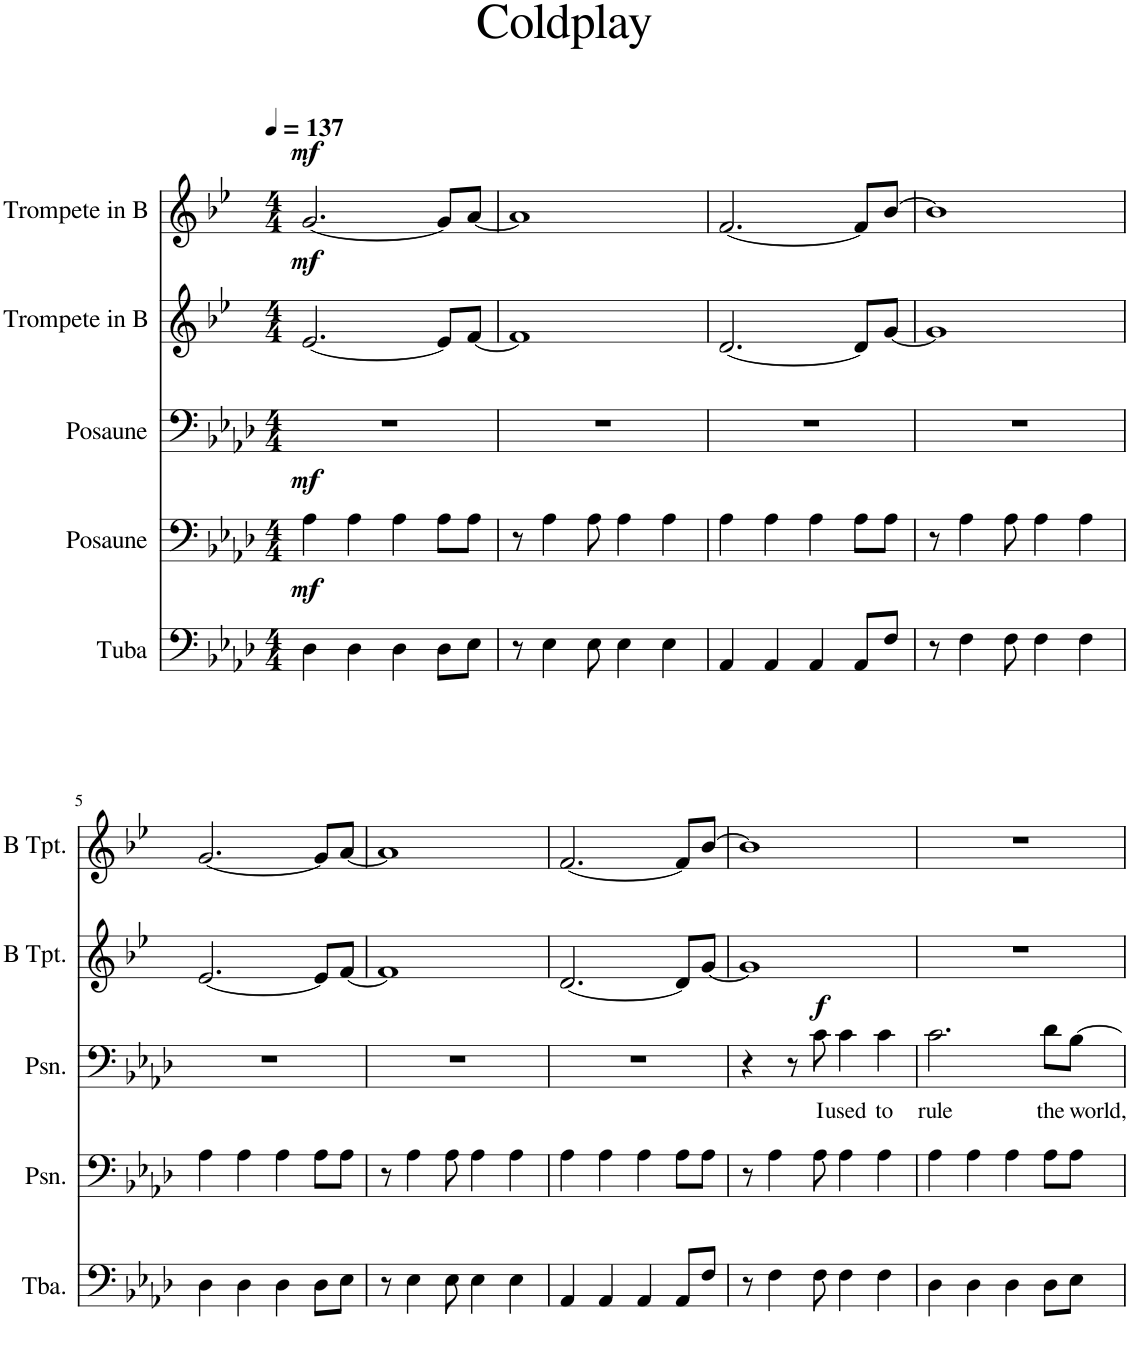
**kern	**dynam	**kern	**dynam	**kern	**text	**dynam	**kern	**dynam	**kern	**dynam
*part5	*part5	*part4	*part4	*part3	*part3	*part3	*part2	*part2	*part1	*part1
*staff5	*staff5	*staff4	*staff4	*staff3	*staff3	*staff3	*staff2	*staff2	*staff1	*staff1
*I"Tuba	*	*I"Posaune	*	*I"Posaune	*	*	*I"Trompete in B	*	*I"Trompete in B	*
*I'Tba.	*	*I'Psn.	*	*I'Psn.	*	*	*	*	*	*
*clefF4	*	*clefF4	*	*clefF4	*	*	*clefG2	*	*clefG2	*
*	*	*	*	*	*	*	*Trd1c2	*	*Trd1c2	*
*k[b-e-a-d-]	*	*k[b-e-a-d-]	*	*k[b-e-a-d-]	*	*	*k[b-e-]	*	*k[b-e-]	*
*M4/4	*	*M4/4	*	*M4/4	*	*	*M4/4	*	*M4/4	*
*MM137	*	*MM137	*	*MM137	*	*	*MM137	*	*MM137	*
=1	=1	=1	=1	=1	=1	=1	=1	=1	=1	=1
!	!LO:DY:a	!	!LO:DY:a	!	!	!	!	!LO:DY:a	!	!LO:DY:a
4D-\	mf	4A-\	mf	1r	.	.	[2.e-/	mf	[2.g/	mf
4D-\	.	4A-\	.	.	.	.	.	.	.	.
4D-\	.	4A-\	.	.	.	.	.	.	.	.
8D-\L	.	8A-\L	.	.	.	.	8e-/L]	.	8g/L]	.
8E-\J	.	8A-\J	.	.	.	.	[8f/J	.	[8a/J	.
=2	=2	=2	=2	=2	=2	=2	=2	=2	=2	=2
8r	.	8r	.	1r	.	.	1f]	.	1a]	.
4E-\	.	4A-\	.	.	.	.	.	.	.	.
8E-\	.	8A-\	.	.	.	.	.	.	.	.
4E-\	.	4A-\	.	.	.	.	.	.	.	.
4E-\	.	4A-\	.	.	.	.	.	.	.	.
=3	=3	=3	=3	=3	=3	=3	=3	=3	=3	=3
4AA-/	.	4A-\	.	1r	.	.	[2.d/	.	[2.f/	.
4AA-/	.	4A-\	.	.	.	.	.	.	.	.
4AA-/	.	4A-\	.	.	.	.	.	.	.	.
8AA-/L	.	8A-\L	.	.	.	.	8d/L]	.	8f/L]	.
8F/J	.	8A-\J	.	.	.	.	[8g/J	.	[8b-/J	.
=4	=4	=4	=4	=4	=4	=4	=4	=4	=4	=4
8r	.	8r	.	1r	.	.	1g]	.	1b-]	.
4F\	.	4A-\	.	.	.	.	.	.	.	.
8F\	.	8A-\	.	.	.	.	.	.	.	.
4F\	.	4A-\	.	.	.	.	.	.	.	.
4F\	.	4A-\	.	.	.	.	.	.	.	.
!!LO:LB:g=z
=5	=5	=5	=5	=5	=5	=5	=5	=5	=5	=5
4D-\	.	4A-\	.	1r	.	.	[2.e-/	.	[2.g/	.
4D-\	.	4A-\	.	.	.	.	.	.	.	.
4D-\	.	4A-\	.	.	.	.	.	.	.	.
8D-\L	.	8A-\L	.	.	.	.	8e-/L]	.	8g/L]	.
8E-\J	.	8A-\J	.	.	.	.	[8f/J	.	[8a/J	.
=6	=6	=6	=6	=6	=6	=6	=6	=6	=6	=6
8r	.	8r	.	1r	.	.	1f]	.	1a]	.
4E-\	.	4A-\	.	.	.	.	.	.	.	.
8E-\	.	8A-\	.	.	.	.	.	.	.	.
4E-\	.	4A-\	.	.	.	.	.	.	.	.
4E-\	.	4A-\	.	.	.	.	.	.	.	.
=7	=7	=7	=7	=7	=7	=7	=7	=7	=7	=7
4AA-/	.	4A-\	.	1r	.	.	[2.d/	.	[2.f/	.
4AA-/	.	4A-\	.	.	.	.	.	.	.	.
4AA-/	.	4A-\	.	.	.	.	.	.	.	.
8AA-/L	.	8A-\L	.	.	.	.	8d/L]	.	8f/L]	.
8F/J	.	8A-\J	.	.	.	.	[8g/J	.	[8b-/J	.
=8	=8	=8	=8	=8	=8	=8	=8	=8	=8	=8
8r	.	8r	.	4r	.	.	1g]	.	1b-]	.
4F\	.	4A-\	.	.	.	.	.	.	.	.
.	.	.	.	8r	.	.	.	.	.	.
!	!	!	!	!	!LO:LY:b	!LO:DY:a	!	!	!	!
8F\	.	8A-\	.	8c\	I	f	.	.	.	.
!	!	!	!	!	!LO:LY:b	!	!	!	!	!
4F\	.	4A-\	.	4c\	used	.	.	.	.	.
!	!	!	!	!	!LO:LY:b	!	!	!	!	!
4F\	.	4A-\	.	4c\	to	.	.	.	.	.
=9	=9	=9	=9	=9	=9	=9	=9	=9	=9	=9
!	!	!	!	!	!LO:LY:b	!	!	!	!	!
4D-\	.	4A-\	.	2.c\	rule	.	1r	.	1r	.
4D-\	.	4A-\	.	.	.	.	.	.	.	.
4D-\	.	4A-\	.	.	.	.	.	.	.	.
!	!	!	!	!	!LO:LY:b	!	!	!	!	!
8D-\L	.	8A-\L	.	8d-\L	the	.	.	.	.	.
!	!	!	!	!	!LO:LY:b	!	!	!	!	!
8E-\J	.	8A-\J	.	[8B-\J	world,	.	.	.	.	.
=	=	=	=	=	=	=	=	=	=	=
*-	*-	*-	*-	*-	*-	*-	*-	*-	*-	*-
